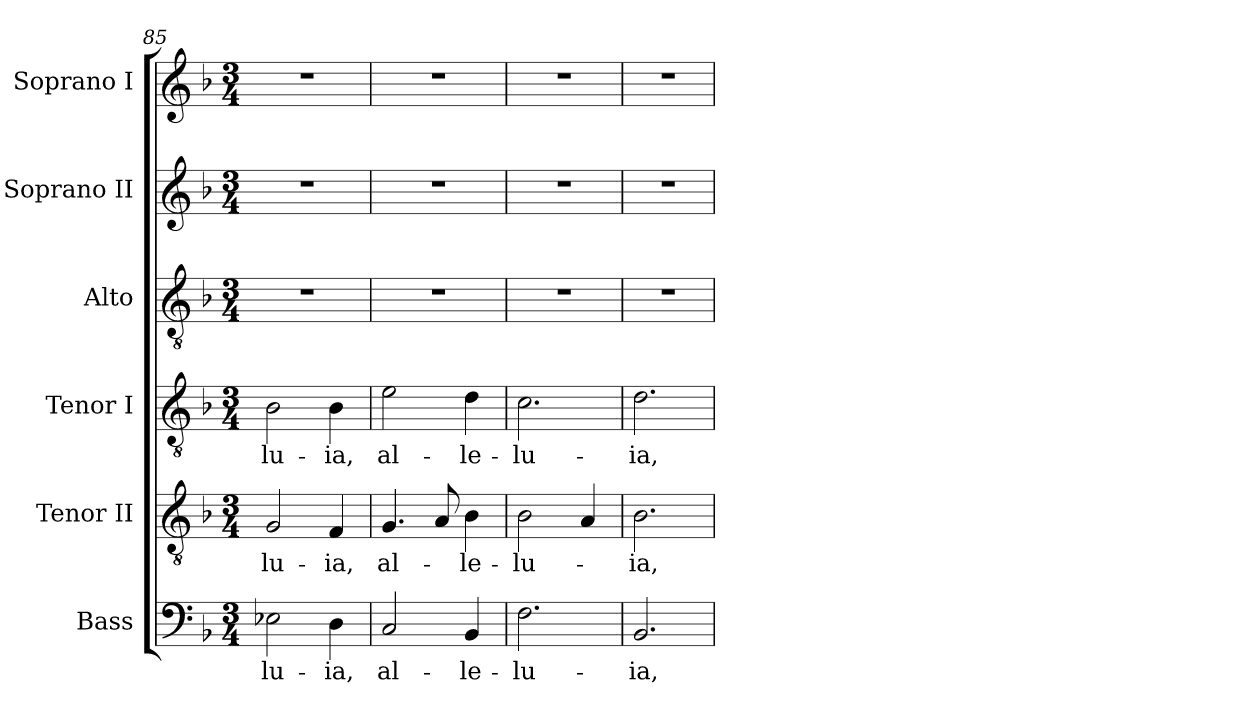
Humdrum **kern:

**kern	**text	**kern	**text	**kern	**text	**kern	**kern	**kern
*part6	*part6	*part5	*part5	*part4	*part4	*part3	*part2	*part1
*staff6	*staff6	*staff5	*staff5	*staff4	*staff4	*staff3	*staff2	*staff1
*I"Bass	*	*I"Tenor II	*	*I"Tenor I	*	*I"Alto	*I"Soprano II	*I"Soprano I
*I'B.	*	*I'T. II	*	*I'T.	*	*I'A.	*	*
*clefF4	*	*clefGv2	*	*clefGv2	*	*clefGv2	*clefG2	*clefG2
*	*	*ITrd7c12	*	*ITrd7c12	*	*	*	*
*k[b-]	*	*k[b-]	*	*k[b-]	*	*k[b-]	*k[b-]	*k[b-]
*F:	*	*F:	*	*F:	*	*F:	*F:	*F:
*M3/4	*	*M3/4	*	*M3/4	*	*M3/4	*M3/4	*M3/4
=85	=85	=85	=85	=85	=85	=85	=85	=85
!	!LO:LY:b:color=#000000	!	!	!	!	!	!	!
!	!	!	!LO:LY:b:color=#000000	!	!	!	!	!
!	!	!	!	!	!LO:LY:b:color=#000000	!LO:N:vis=1	!LO:N:vis=1	!LO:N:vis=1
2E-Xi\	-lu-	2GGi/	-lu-	2BB-i\	-lu-	2.r	2.r	2.r
!	!LO:LY:b:color=#000000	!	!	!	!	!	!	!
!	!	!	!LO:LY:b:color=#000000	!	!	!	!	!
!	!	!	!	!	!LO:LY:b:color=#000000	!	!	!
4Di\	-ia,	4FFi/	-ia,	4BB-i\	-ia,	.	.	.
=86	=86	=86	=86	=86	=86	=86	=86	=86
!	!LO:LY:b:color=#000000	!	!	!	!	!	!	!
!	!	!	!LO:LY:b:color=#000000	!	!	!	!	!
!	!	!	!	!	!LO:LY:b:color=#000000	!LO:N:vis=1	!LO:N:vis=1	!LO:N:vis=1
2Ci/	al-	4.GGi/	al-	2Ei\	al-	2.r	2.r	2.r
.	.	8AAi/	.	.	.	.	.	.
!	!LO:LY:b:color=#000000	!	!	!	!	!	!	!
!	!	!	!LO:LY:b:color=#000000	!	!	!	!	!
!	!	!	!	!	!LO:LY:b:color=#000000	!	!	!
4BB-i/	-le-	4BB-i\	-le-	4Di\	-le-	.	.	.
=87	=87	=87	=87	=87	=87	=87	=87	=87
!	!LO:LY:b:color=#000000	!	!	!	!	!	!	!
!	!	!	!LO:LY:b:color=#000000	!	!	!	!	!
!	!	!	!	!	!LO:LY:b:color=#000000	!LO:N:vis=1	!LO:N:vis=1	!LO:N:vis=1
2.Fi\	-lu-	2BB-i\	-lu-	2.Ci\	-lu-	2.r	2.r	2.r
.	.	4AAi/	.	.	.	.	.	.
=88	=88	=88	=88	=88	=88	=88	=88	=88
!	!LO:LY:b:color=#000000	!	!	!	!	!	!	!
!	!	!	!LO:LY:b:color=#000000	!	!	!	!	!
!	!	!	!	!	!LO:LY:b:color=#000000	!LO:N:vis=1	!LO:N:vis=1	!LO:N:vis=1
2.BB-i/	-ia,	2.BB-i\	-ia,	2.Di\	-ia,	2.r	2.r	2.r
=	=	=	=	=	=	=	=	=
*-	*-	*-	*-	*-	*-	*-	*-	*-
